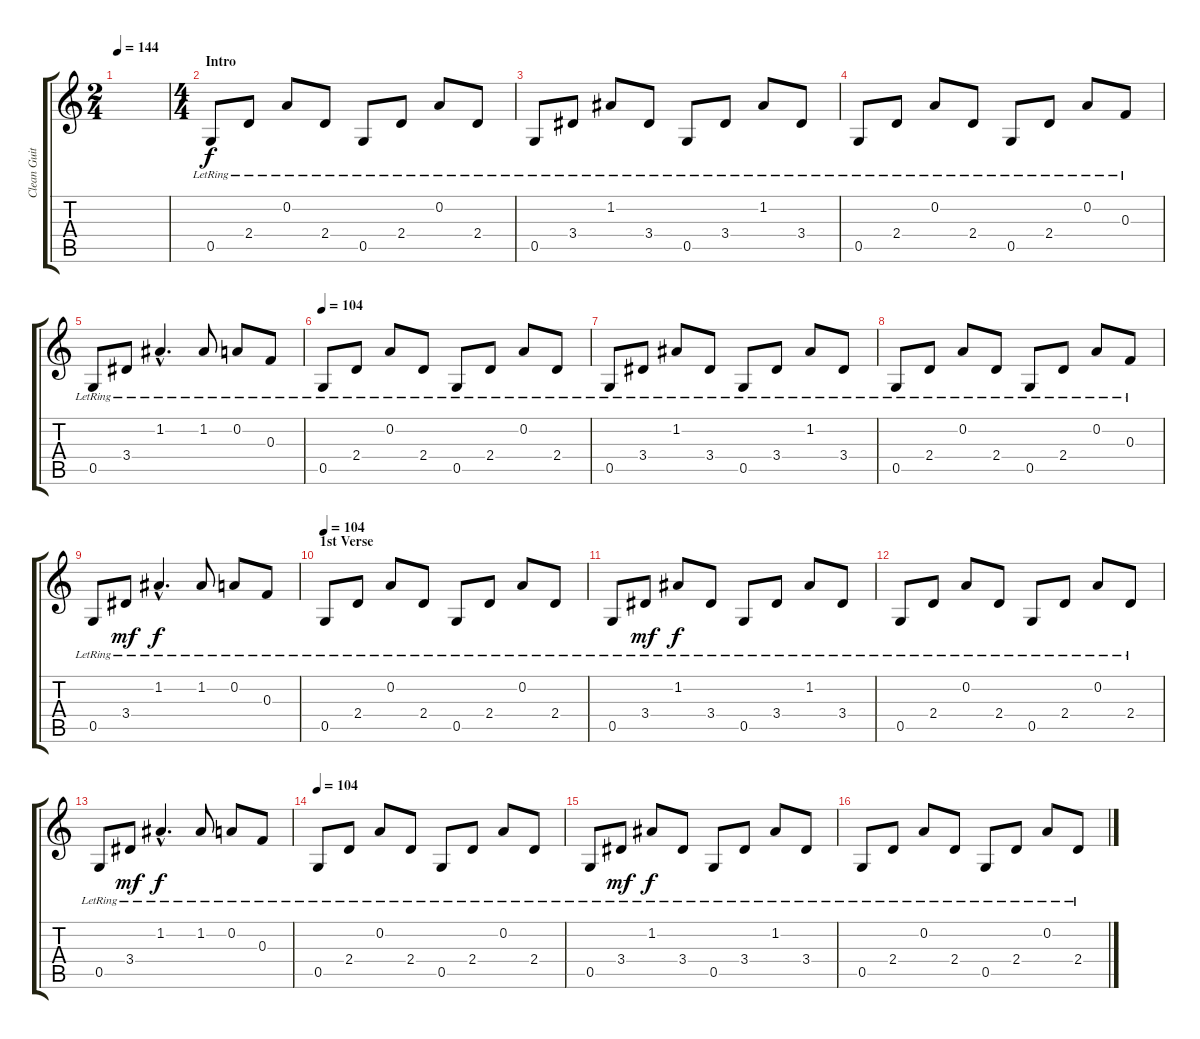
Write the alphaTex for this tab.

\track ("Clean Guitar 2" "Clean Guit") {instrument acousticguitarsteel}
\staff {score tabs}
\tuning (D4 A3 F3 C3 G2 D2) {hide}
\ts (2 4)
\tempo 144
\tempo 104
\tempo 144
\clef g2
\ks c
|
\ts (4 4)
\section ("" "Intro")
0.5{lr}.8 2.4{lr}.8 0.2{lr}.8 2.4{lr}.8 0.5{lr}.8 2.4{lr}.8 0.2{lr}.8 2.4{lr}.8 |
0.5{lr}.8 3.4{lr}.8 1.2{lr}.8 3.4{lr}.8 0.5{lr}.8 3.4{lr}.8 1.2{lr}.8 3.4{lr}.8 |
0.5{lr}.8 2.4{lr}.8 0.2{lr}.8 2.4{lr}.8 0.5{lr}.8 2.4{lr}.8 0.2{lr}.8 0.3{lr}.8 |
0.5{lr}.8 3.4{lr}.8 1.2{hac lr}.4{d} 1.2{lr}.8 0.2{lr}.8 0.3{lr}.8 |
\tempo 104
0.5{lr}.8 2.4{lr}.8 0.2{lr}.8 2.4{lr}.8 0.5{lr}.8 2.4{lr}.8 0.2{lr}.8 2.4{lr}.8 |
0.5{lr}.8 3.4{lr}.8 1.2{lr}.8 3.4{lr}.8 0.5{lr}.8 3.4{lr}.8 1.2{lr}.8 3.4{lr}.8 |
0.5{lr}.8 2.4{lr}.8 0.2{lr}.8 2.4{lr}.8 0.5{lr}.8 2.4{lr}.8 0.2{lr}.8 0.3{lr}.8 |
0.5{lr}.8 3.4{lr}.8{dy mf} 1.2{hac lr}.4{d dy f} 1.2{lr}.8 0.2{lr}.8 0.3{lr}.8 |
\section ("" "1st Verse")
\tempo 104
0.5{lr}.8 2.4{lr}.8 0.2{lr}.8 2.4{lr}.8 0.5{lr}.8 2.4{lr}.8 0.2{lr}.8 2.4{lr}.8 |
0.5{lr}.8 3.4{lr}.8{dy mf} 1.2{lr}.8{dy f} 3.4{lr}.8 0.5{lr}.8 3.4{lr}.8 1.2{lr}.8 3.4{lr}.8 |
0.5{lr}.8 2.4{lr}.8 0.2{lr}.8 2.4{lr}.8 0.5{lr}.8 2.4{lr}.8 0.2{lr}.8 2.4{lr}.8 |
0.5{lr}.8 3.4{lr}.8{dy mf} 1.2{hac lr}.4{d dy f} 1.2{lr}.8 0.2{lr}.8 0.3{lr}.8 |
\tempo 104
0.5{lr}.8 2.4{lr}.8 0.2{lr}.8 2.4{lr}.8 0.5{lr}.8 2.4{lr}.8 0.2{lr}.8 2.4{lr}.8 |
0.5{lr}.8 3.4{lr}.8{dy mf} 1.2{lr}.8{dy f} 3.4{lr}.8 0.5{lr}.8 3.4{lr}.8 1.2{lr}.8 3.4{lr}.8 |
0.5{lr}.8 2.4{lr}.8 0.2{lr}.8 2.4{lr}.8 0.5{lr}.8 2.4{lr}.8 0.2{lr}.8 2.4{lr}.8
